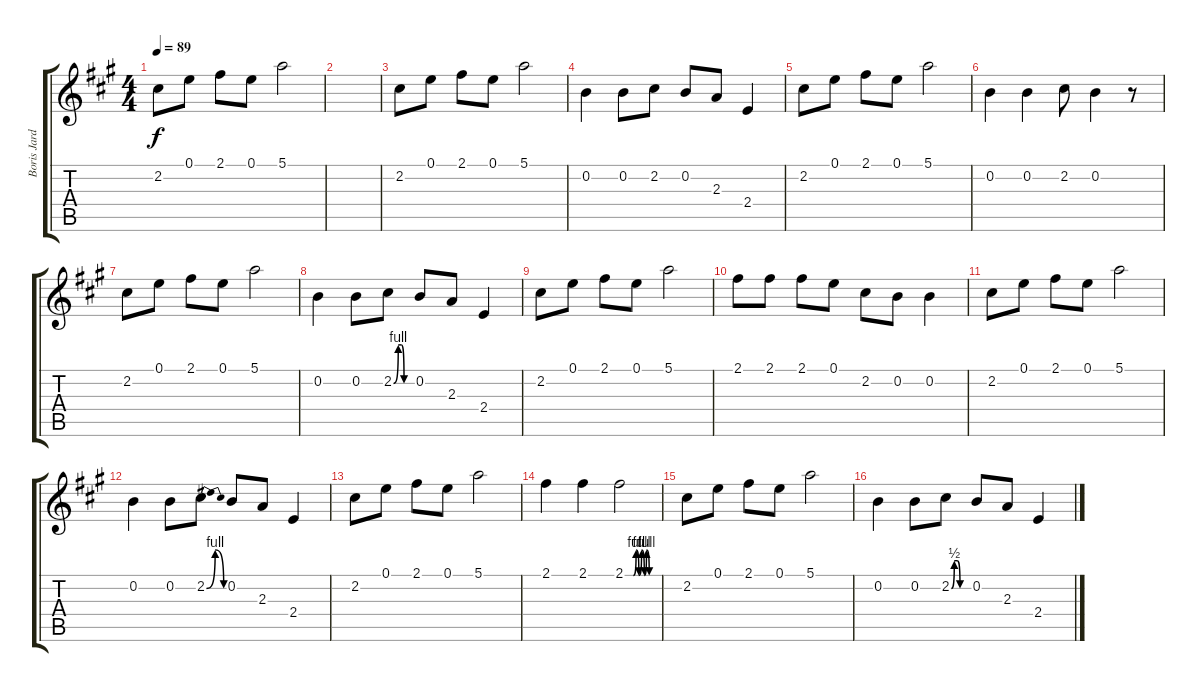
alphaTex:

\track ("Boris Jardel" "Boris Jard") {instrument distortionguitar}
\staff {score tabs}
\tuning (E4 B3 G3 D3 A2 E2) {hide}
\ts (4 4)
\tempo 89
\clef g2
\ks a
2.2.8{dy f} 0.1.8 2.1.8 0.1.8 5.1.2 |
|
2.2.8 0.1.8 2.1.8 0.1.8 5.1.2 |
0.2.4 0.2.8 2.2.8 0.2.8 2.3.8 2.4.4 |
2.2.8 0.1.8 2.1.8 0.1.8 5.1.2 |
0.2.4 0.2.4 2.2.8 0.2.4 r.8 |
2.2.8 0.1.8 2.1.8 0.1.8 5.1.2 |
0.2.4 0.2.8 2.2{be (custom 0 0 15 4 25 4 34 0 60 0)}.8 0.2.8 2.3.8 2.4.4 |
2.2.8 0.1.8 2.1.8 0.1.8 5.1.2 |
2.1.8 2.1.8 2.1.8 0.1.8 2.2.8 0.2.8 0.2.4 |
2.2.8 0.1.8 2.1.8 0.1.8 5.1.2 |
0.2.4 0.2.8 2.2{be (bendrelease 0 0 15 4 30 4 60 0)}.8 0.2.8 2.3.8 2.4.4 |
2.2.8 0.1.8 2.1.8 0.1.8 5.1.2 |
2.1.4 2.1.4 2.1{be (custom 0 0 15 0 20 4 25 0 30 4 35 0 39 4 44 0 55 0 60 0)}.2 |
2.2.8 0.1.8 2.1.8 0.1.8 5.1.2 |
0.2.4 0.2.8 2.2{be (custom 0 0 10 2 20 2 30 0 60 0)}.8 0.2.8 2.3.8 2.4.4
